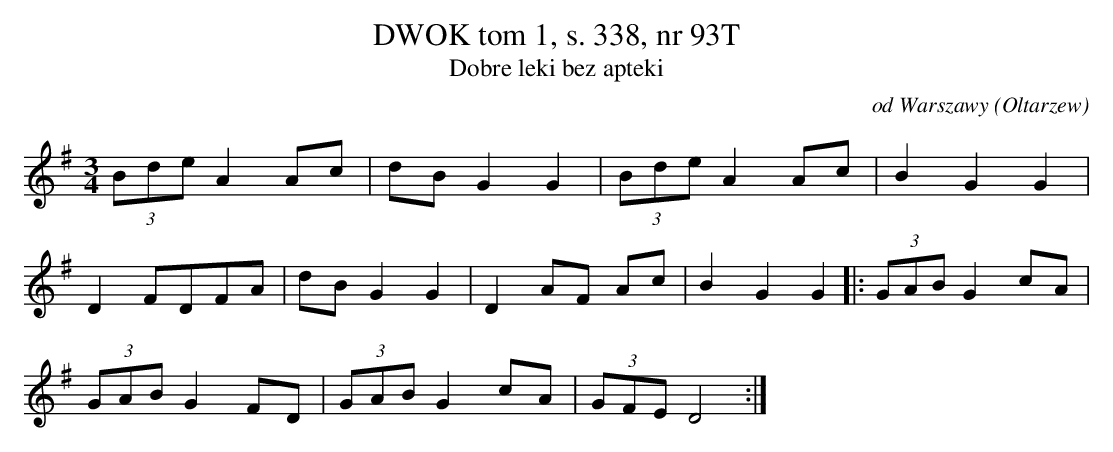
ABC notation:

X:1
T: DWOK tom 1, s. 338, nr 93T
T: Dobre leki bez apteki
O: od Warszawy (Oltarzew)
M: 3/4
L: 1/8
K: G
(3BdeA2Ac | dBG2G2 | (3BdeA2Ac | B2G2G2 |
D2FDFA | dBG2G2 | D2AF Ac | B2G2G2 |: (3GABG2cA |
(3GABG2FD | (3GABG2cA | (3GFED4 :|
